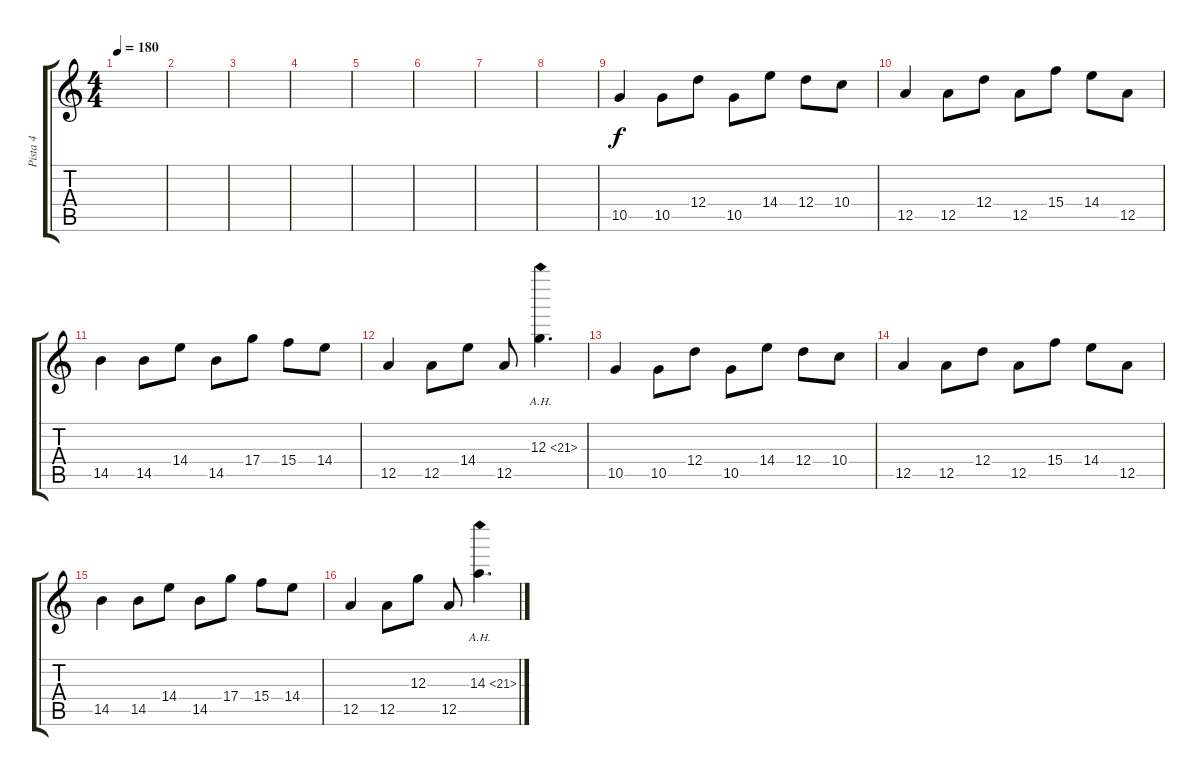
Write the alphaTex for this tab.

\track ("Pista 4" "Pista 4") {instrument distortionguitar}
\staff {score tabs}
\tuning (E4 B3 G3 D3 A2 E2) {hide}
\ts (4 4)
\tempo 180
\clef g2
\ks c
|
|
|
|
|
|
|
|
10.5.4 10.5.8 12.4.8 10.5.8 14.4.8 12.4.8 10.4.8 |
12.5.4 12.5.8 12.4.8 12.5.8 15.4.8 14.4.8 12.5.8 |
14.5.4 14.5.8 14.4.8 14.5.8 17.4.8 15.4.8 14.4.8 |
12.5.4 12.5.8 14.4.8 12.5.8 12.3{ah 9}.4{d} |
10.5.4 10.5.8 12.4.8 10.5.8 14.4.8 12.4.8 10.4.8 |
12.5.4 12.5.8 12.4.8 12.5.8 15.4.8 14.4.8 12.5.8 |
14.5.4 14.5.8 14.4.8 14.5.8 17.4.8 15.4.8 14.4.8 |
12.5.4 12.5.8 12.3.8 12.5.8 14.3{ah 7}.4{d}
